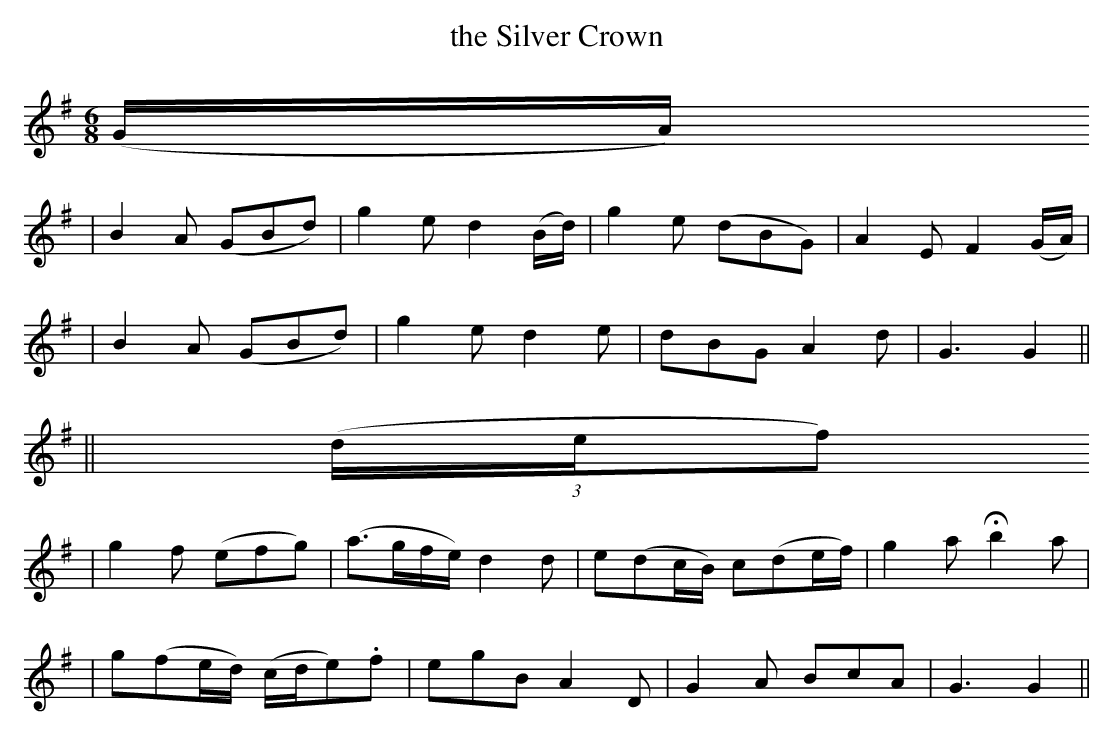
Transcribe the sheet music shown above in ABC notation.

X:1
T: the Silver Crown
M: 6/8
L: 1/8
K: G
(G/A/)
| B2A (GBd) | g2e d2(B/d/) | g2e (dBG) | A2E F2(G/A/) |
| B2A (GBd) | g2e d2e | dBG A2d | G3 G2 ||
|| ((3d/e/f)
| g2f (efg) | (a>gf/e/) d2d | e(dc/B/) c(de/f/) | g2a Hb2a |
| g(fe/d/) (c/d/e).f | egB A2D | G2A BcA | G3 G2 ||
